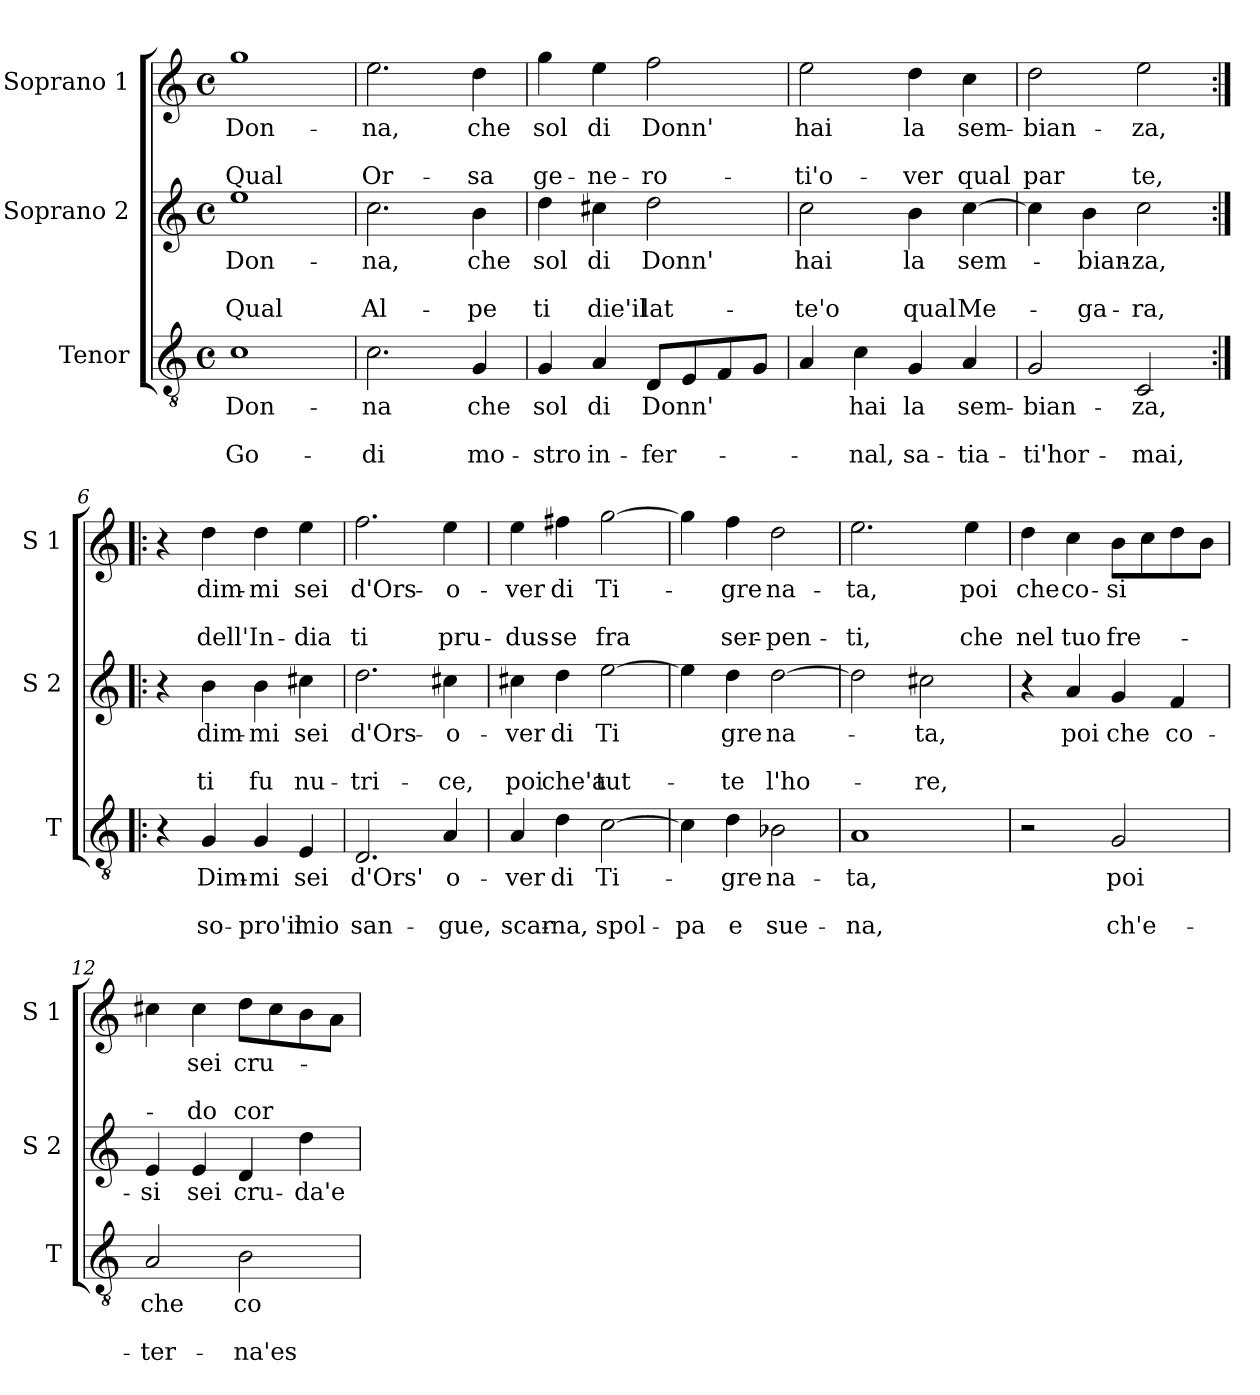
**kern	**text	**text	**text	**kern	**text	**text	**text	**kern	**text	**text	**text
*part3	*part3	*part3	*part3	*part2	*part2	*part2	*part2	*part1	*part1	*part1	*part1
*staff3	*staff3	*staff3	*staff3	*staff2	*staff2	*staff2	*staff2	*staff1	*staff1	*staff1	*staff1
*I"Tenor	*	*	*	*I"Soprano 2	*	*	*	*I"Soprano 1	*	*	*
*I'T	*	*	*	*I'S 2	*	*	*	*I'S 1	*	*	*
*clefGv2	*	*	*	*clefG2	*	*	*	*clefG2	*	*	*
*k[]	*	*	*	*k[]	*	*	*	*k[]	*	*	*
*C:	*	*	*	*C:	*	*	*	*C:	*	*	*
*M4/4	*	*	*	*M4/4	*	*	*	*M4/4	*	*	*
*met(c)	*	*	*	*met(c)	*	*	*	*met(c)	*	*	*
=1	=1	=1	=1	=1	=1	=1	=1	=1	=1	=1	=1
!	!LO:LY:b	!	!LO:LY:b	!	!LO:LY:b	!	!LO:LY:b	!	!LO:LY:b	!	!LO:LY:b
1c	Don-	.	Go-	1ee	Don-	.	Qual	1gg	Don-	.	Qual
=2	=2	=2	=2	=2	=2	=2	=2	=2	=2	=2	=2
!	!LO:LY:b	!	!LO:LY:b	!	!LO:LY:b	!	!LO:LY:b	!	!LO:LY:b	!	!LO:LY:b
2.c\	-na	.	-di	2.cc\	-na,	.	Al-	2.ee\	-na,	.	Or-
!	!LO:LY:b	!	!LO:LY:b	!	!LO:LY:b	!	!LO:LY:b	!	!LO:LY:b	!	!LO:LY:b
4G/	che	.	mo-	4b\	che	.	-pe	4dd\	che	.	-sa
=3	=3	=3	=3	=3	=3	=3	=3	=3	=3	=3	=3
!	!LO:LY:b	!	!LO:LY:b	!	!LO:LY:b	!	!LO:LY:b	!	!LO:LY:b	!	!LO:LY:b
4G/	sol	.	-stro	4dd\	sol	.	ti	4gg\	sol	.	ge-
!	!LO:LY:b	!	!LO:LY:b	!	!LO:LY:b	!	!LO:LY:b	!	!LO:LY:b	!	!LO:LY:b
4A/	di	.	in-	4cc#X\	di	.	die'il	4ee\	di	.	-ne-
!	!LO:LY:b	!	!LO:LY:b	!	!LO:LY:b	!	!LO:LY:b	!	!LO:LY:b	!	!LO:LY:b
8D/L	Donn'	.	-fer-	2dd\	Donn'	.	lat-	2ff\	Donn'	.	-ro-
8E/	.	.	.	.	.	.	.	.	.	.	.
8F/	.	.	.	.	.	.	.	.	.	.	.
8G/J	.	.	.	.	.	.	.	.	.	.	.
=4	=4	=4	=4	=4	=4	=4	=4	=4	=4	=4	=4
!	!	!	!	!	!LO:LY:b	!	!LO:LY:b	!	!LO:LY:b	!	!LO:LY:b
4A/	.	.	.	2cc\	hai	.	-te'o	2ee\	hai	.	-ti'o-
!	!LO:LY:b	!	!LO:LY:b	!	!	!	!	!	!	!	!
4c\	hai	.	-nal,	.	.	.	.	.	.	.	.
!	!LO:LY:b	!	!LO:LY:b	!	!LO:LY:b	!	!LO:LY:b	!	!LO:LY:b	!	!LO:LY:b
4G/	la	.	sa-	4b\	la	.	qual	4dd\	la	.	-ver
!	!LO:LY:b	!	!LO:LY:b	!	!LO:LY:b	!	!LO:LY:b	!	!LO:LY:b	!	!LO:LY:b
4A/	sem-	.	-tia-	[4cc\	sem-	.	Me-	4cc\	sem-	.	qual
!!LO:LB:g=z
=5	=5	=5	=5	=5	=5	=5	=5	=5	=5	=5	=5
!	!LO:LY:b	!	!LO:LY:b	!	!	!	!	!	!LO:LY:b	!	!LO:LY:b
2G/	-bian-	.	-ti'hor-	4cc\]	.	.	.	2dd\	-bian-	.	par
!	!	!	!	!	!LO:LY:b	!	!LO:LY:b	!	!	!	!
.	.	.	.	4b\	-bian-	.	-ga-	.	.	.	.
!	!LO:LY:b	!	!LO:LY:b	!	!LO:LY:b	!	!LO:LY:b	!	!LO:LY:b	!	!LO:LY:b
2C/	-za,	.	-mai,	2cc\	-za,	.	-ra,	2ee\	-za,	.	te,
=6:|!|:	=6:|!|:	=6:|!|:	=6:|!|:	=6:|!|:	=6:|!|:	=6:|!|:	=6:|!|:	=6:|!|:	=6:|!|:	=6:|!|:	=6:|!|:
4r	.	.	.	4r	.	.	.	4r	.	.	.
!	!LO:LY:b	!	!LO:LY:b	!	!LO:LY:b	!	!LO:LY:b	!	!LO:LY:b	!	!LO:LY:b
4G/	Dim-	.	so-	4b\	dim-	.	ti	4dd\	dim-	.	dell'
!	!LO:LY:b	!	!LO:LY:b	!	!LO:LY:b	!	!LO:LY:b	!	!LO:LY:b	!	!LO:LY:b
4G/	-mi	.	-pro'il	4b\	-mi	.	fu	4dd\	-mi	.	In-
!	!LO:LY:b	!	!LO:LY:b	!	!LO:LY:b	!	!LO:LY:b	!	!LO:LY:b	!	!LO:LY:b
4E/	sei	.	mio	4cc#X\	sei	.	nu-	4ee\	sei	.	-dia
=7	=7	=7	=7	=7	=7	=7	=7	=7	=7	=7	=7
!	!LO:LY:b	!	!LO:LY:b	!	!LO:LY:b	!	!LO:LY:b	!	!LO:LY:b	!	!LO:LY:b
2.D/	d'Ors'	.	san-	2.dd\	d'Ors-	.	-tri-	2.ff\	d'Ors-	.	ti
!	!LO:LY:b	!	!LO:LY:b	!	!LO:LY:b	!	!LO:LY:b	!	!LO:LY:b	!	!LO:LY:b
4A/	o-	.	-gue,	4cc#X\	-o-	.	-ce,	4ee\	-o-	.	pru-
=8	=8	=8	=8	=8	=8	=8	=8	=8	=8	=8	=8
!	!LO:LY:b	!	!LO:LY:b	!	!LO:LY:b	!	!LO:LY:b	!	!LO:LY:b	!	!LO:LY:b
4A/	-ver	.	scar-	4cc#X\	-ver	.	poi	4ee\	-ver	.	-dus-
!	!LO:LY:b	!	!LO:LY:b	!	!LO:LY:b	!	!LO:LY:b	!	!LO:LY:b	!	!LO:LY:b
4d\	di	.	-na,	4dd\	di	.	che'a	4ff#X\	di	.	-se
!	!LO:LY:b	!	!LO:LY:b	!	!LO:LY:b	!	!LO:LY:b	!	!LO:LY:b	!	!LO:LY:b
[2c\	Ti-	.	spol-	[2ee\	Ti	.	tut-	[2gg\	Ti-	.	fra
=9	=9	=9	=9	=9	=9	=9	=9	=9	=9	=9	=9
!	!	!	!LO:LY:b	!	!	!	!	!	!	!	!
4c\]	.	.	-pa	4ee\]	.	.	.	4gg\]	.	.	.
!	!LO:LY:b	!	!LO:LY:b	!	!LO:LY:b	!	!LO:LY:b	!	!LO:LY:b	!	!LO:LY:b
4d\	-gre	.	e	4dd\	gre	.	-te	4ff\	-gre	.	ser-
!	!LO:LY:b	!	!LO:LY:b	!	!LO:LY:b	!	!LO:LY:b	!	!LO:LY:b	!	!LO:LY:b
2B-X\	na-	.	sue-	[2dd\	na-	.	l'ho-	2dd\	na-	.	-pen-
!!LO:PB:g=z
=10	=10	=10	=10	=10	=10	=10	=10	=10	=10	=10	=10
!	!LO:LY:b	!	!LO:LY:b	!	!	!	!	!	!LO:LY:b	!	!LO:LY:b
1A	-ta,	.	-na,	2dd\]	.	.	.	2.ee\	-ta,	.	-ti,
!	!	!	!	!	!LO:LY:b	!	!LO:LY:b	!	!	!	!
.	.	.	.	2cc#X\	-ta,	.	-re,	.	.	.	.
!	!	!	!	!	!	!	!	!	!LO:LY:b	!	!LO:LY:b
.	.	.	.	.	.	.	.	4ee\	poi	.	che
=11	=11	=11	=11	=11	=11	=11	=11	=11	=11	=11	=11
!	!	!	!	!	!	!	!	!	!LO:LY:b	!	!LO:LY:b
2r	.	.	.	4r	.	.	.	4dd\	che	.	nel
!	!	!	!	!	!LO:LY:b	!	!	!	!LO:LY:b	!	!LO:LY:b
.	.	.	.	4a/	poi	.	.	4cc\	co-	.	tuo
!	!LO:LY:b	!	!LO:LY:b	!	!LO:LY:b	!	!	!	!LO:LY:b	!	!LO:LY:b
2G/	poi	.	ch'e-	4g/	che	.	.	8b\L	-si	.	fre-
.	.	.	.	.	.	.	.	8cc\	.	.	.
!	!	!	!	!	!LO:LY:b	!	!	!	!	!	!
.	.	.	.	4f/	co-	.	.	8dd\	.	.	.
.	.	.	.	.	.	.	.	8b\J	.	.	.
=12	=12	=12	=12	=12	=12	=12	=12	=12	=12	=12	=12
!	!LO:LY:b	!	!LO:LY:b	!	!LO:LY:b	!	!	!	!	!	!
2A/	che	.	-ter-	4e/	-si	.	.	4cc#X\	.	.	.
!	!	!	!	!	!LO:LY:b	!	!	!	!LO:LY:b	!	!LO:LY:b
.	.	.	.	4e/	sei	.	.	4cc#\	sei	.	-do
!	!LO:LY:b	!	!LO:LY:b	!	!LO:LY:b	!	!	!	!LO:LY:b	!	!LO:LY:b
2B\	co-	.	-na'es-	4d/	cru-	.	.	8dd\L	cru-	.	cor
.	.	.	.	.	.	.	.	8cc#\	.	.	.
!	!	!	!	!	!LO:LY:b	!	!	!	!	!	!
.	.	.	.	4dd\	-da'e	.	.	8b\	.	.	.
.	.	.	.	.	.	.	.	8a\J	.	.	.
=	=	=	=	=	=	=	=	=	=	=	=
*-	*-	*-	*-	*-	*-	*-	*-	*-	*-	*-	*-
